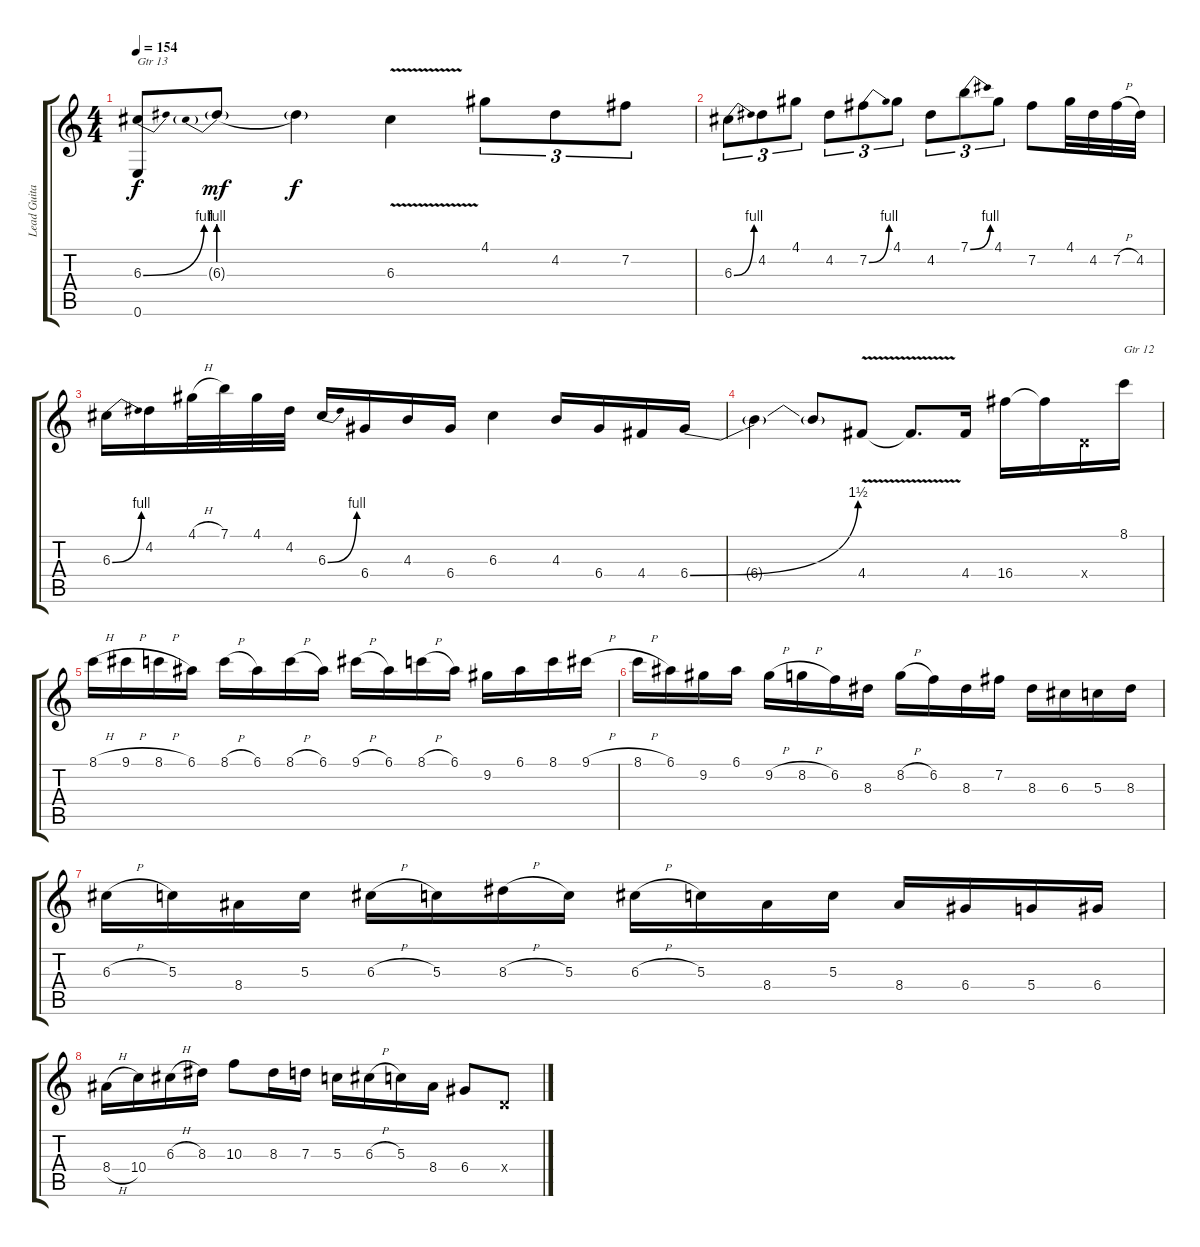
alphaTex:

\track ("Lead Guitar" "Lead Guita") {instrument distortionguitar}
\staff {score tabs}
\tuning (E4 B3 G3 D3 A2 E2) {hide}
\ts (4 4)
\tempo 154
\clef g2
\ks c
(6.3{be (bend 0 0 60 4)} 0.6).8{txt "Gtr 13" dy f balance 13 instrument overdrivenguitar} 6.3{be (prebend 0 4 60 4) g}.8{dy mf} 6.3{t}.4{dy f} 6.3{v}.4 4.1.8{tu (3 2)} 4.2.8{tu (3 2)} 7.2.8{tu (3 2)} |
6.3{be (bend 0 0 60 4)}.8{tu (3 2)} 4.2.8{tu (3 2)} 4.1.8{tu (3 2)} 4.2.8{tu (3 2)} 7.2{be (bend 0 0 60 4)}.8{tu (3 2)} 4.1.8{tu (3 2)} 4.2.8{tu (3 2)} 7.1{be (bend 0 0 60 4)}.8{tu (3 2)} 4.1.8{tu (3 2)} 7.2.8 4.1.32 4.2.32 7.2{h}.32 4.2.32 |
6.3{be (bend 0 0 60 4)}.16 4.2.16 4.1{h}.32 7.1.32 4.1.32 4.2.32 6.3{be (bend 0 0 60 4)}.16 6.4.16 4.3.16 6.4.16 6.3.4 4.3.16 6.4.16 4.4.16 6.4{be (bend 0 0 60 6)}.16 |
6.4{t}.4 6.4{t}.8 4.4{v}.8 4.4{t}.8{d} 4.4.16 16.4.16 16.4{t}.16 0.4{x}.16 8.1.16{txt "Gtr 12" balance 3 instrument distortionguitar} |
8.1{h}.16 9.1{h}.16 8.1{h}.16 6.1.16 8.1{h}.16 6.1.16 8.1{h}.16 6.1.16 9.1{h}.16 6.1.16 8.1{h}.16 6.1.16 9.2.16 6.1.16 8.1.16 9.1{h}.16 |
8.1{h}.16 6.1.16 9.2.16 6.1.16 9.2{h}.16 8.2{h}.16 6.2.16 8.3.16 8.2{h}.16 6.2.16 8.3.16 7.2.16 8.3.16 6.3.16 5.3.16 8.3.16 |
6.3{h}.16 5.3.16 8.4.16 5.3.16 6.3{h}.16 5.3.16 8.3{h}.16 5.3.16 6.3{h}.16 5.3.16 8.4.16 5.3.16 8.4.16 6.4.16 5.4.16 6.4.16 |
8.4{h}.16 10.4.16 6.3{h}.16 8.3.16 10.3.8 8.3.16 7.3.16 5.3.16 6.3{h}.16 5.3.16 8.4.16 6.4.8 0.4{x}.8
